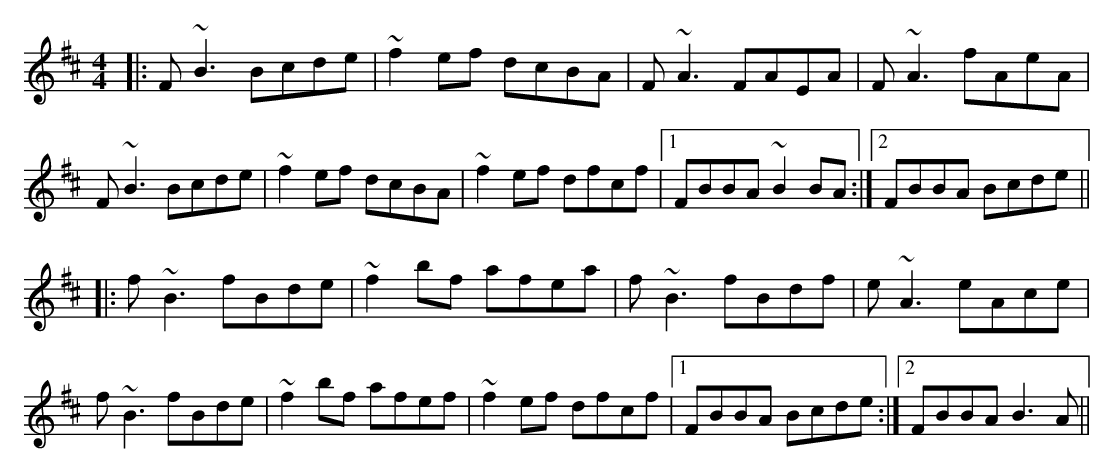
X:1
M:4/4
K:Bmin
|:F~B3 Bcde|~f2 ef dcBA|F~A3 FAEA|F~A3 fAeA|
F~B3 Bcde|~f2 ef dcBA|~f2 ef dfcf|1 FBBA ~B2 BA:|2 FBBA Bcde||
|:f~B3 fBde|~f2 bf afea|f~B3 fBdf|e~A3 eAce|
f~B3 fBde|~f2 bf afef|~f2 ef dfcf|1 FBBA Bcde:|2 FBBA B3 A||
